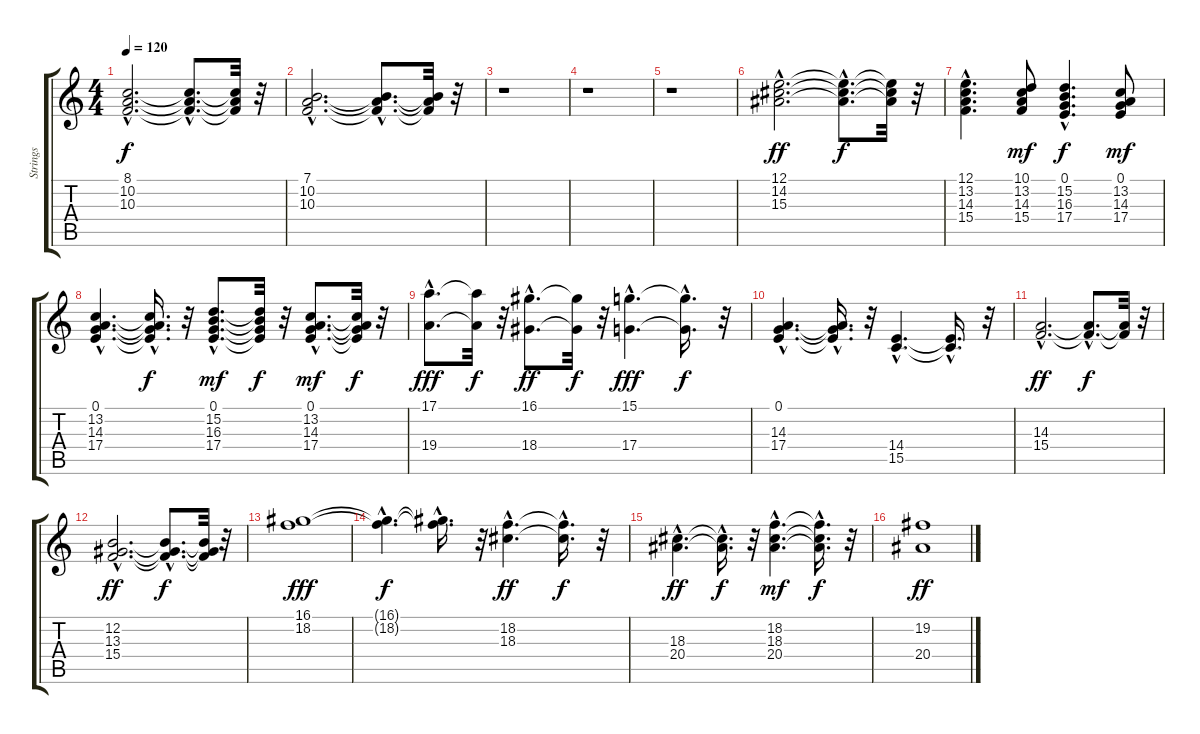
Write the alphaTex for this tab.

\track ("Strings" "Strings") {instrument stringensemble1}
\staff {score tabs}
\tuning (E4 B3 G3 D3 A2 E2) {hide}
\ts (4 4)
\tempo 120
\clef g2
\ks c
(8.1{hac} 10.2{hac} 10.3{hac}).2{d dy f} (8.1{hac t} 10.2{hac t} 10.3{hac t}).8{d} (8.1{t} 10.2{t} 10.3{t}).32 r.32 |
(7.1{hac} 10.2{hac} 10.3{hac}).2{d} (7.1{hac t} 10.2{hac t} 10.3{hac t}).8{d} (7.1{t} 10.2{t} 10.3{t}).32 r.32 |
r.1 |
r.1 |
r.1 |
(12.1{hac} 14.2{hac} 15.3{hac}).2{d dy ff} (12.1{hac t} 14.2{hac t} 15.3{hac t}).8{d dy f} (12.1{t} 14.2{t} 15.3{t}).32 r.32 |
(12.1{hac} 13.2{hac} 14.3{hac} 15.4{hac}).4{d} (10.1 13.2 14.3 15.4).8{dy mf} (0.1{hac} 15.2{hac} 16.3{hac} 17.4{hac}).4{d dy f} (0.1 13.2 14.3 17.4).8{dy mf} |
(0.1{hac} 13.2{hac} 14.3{hac} 17.4{hac}).4{d} (0.1{hac t} 13.2{hac t} 14.3{hac t} 17.4{hac t}).16{d dy f} r.32 (0.1{hac} 15.2{hac} 16.3{hac} 17.4{hac}).8{d dy mf} (0.1{t} 15.2{t} 16.3{t} 17.4{t}).32{dy f} r.32 (0.1{hac} 13.2{hac} 14.3{hac} 17.4{hac}).8{d dy mf} (0.1{t} 13.2{t} 14.3{t} 17.4{t}).32{dy f} r.32 |
(17.1{hac} 19.4{hac}).8{d dy fff} (17.1{t} 19.4{t}).32{dy f} r.32 (16.1{hac} 18.4{hac}).8{d dy ff} (16.1{t} 18.4{t}).32{dy f} r.32 (15.1{hac} 17.4{hac}).4{d dy fff} (15.1{hac t} 17.4{hac t}).16{d dy f} r.32 |
(0.1{hac} 14.3{hac} 17.4{hac}).4{d} (0.1{hac t} 14.3{hac t} 17.4{hac t}).16{d} r.32 (14.4{hac} 15.5{hac}).4{d} (14.4{hac t} 15.5{hac t}).16{d} r.32 |
(14.3{hac} 15.4{hac}).2{d dy ff} (14.3{hac t} 15.4{hac t}).8{d dy f} (14.3{t} 15.4{t}).32 r.32 |
(12.2{hac} 13.3{hac} 15.4{hac}).2{d dy ff} (12.2{hac t} 13.3{hac t} 15.4{hac t}).8{d dy f} (12.2{t} 13.3{t} 15.4{t}).32 r.32 |
(16.1 18.2).1{dy fff} |
(16.1{hac t} 18.2{hac t}).4{d dy f} (16.1{hac t} 18.2{hac t}).16{d} r.32 (18.2{hac} 18.3{hac}).4{d dy ff} (18.2{hac t} 18.3{hac t}).16{d dy f} r.32 |
(18.3{hac} 20.4{hac}).4{d dy ff} (18.3{hac t} 20.4{hac t}).16{d dy f} r.32 (18.2{hac} 18.3{hac} 20.4{hac}).4{d dy mf} (18.2{hac t} 18.3{hac t} 20.4{hac t}).16{d dy f} r.32 |
(19.2 20.4).1{dy ff}
